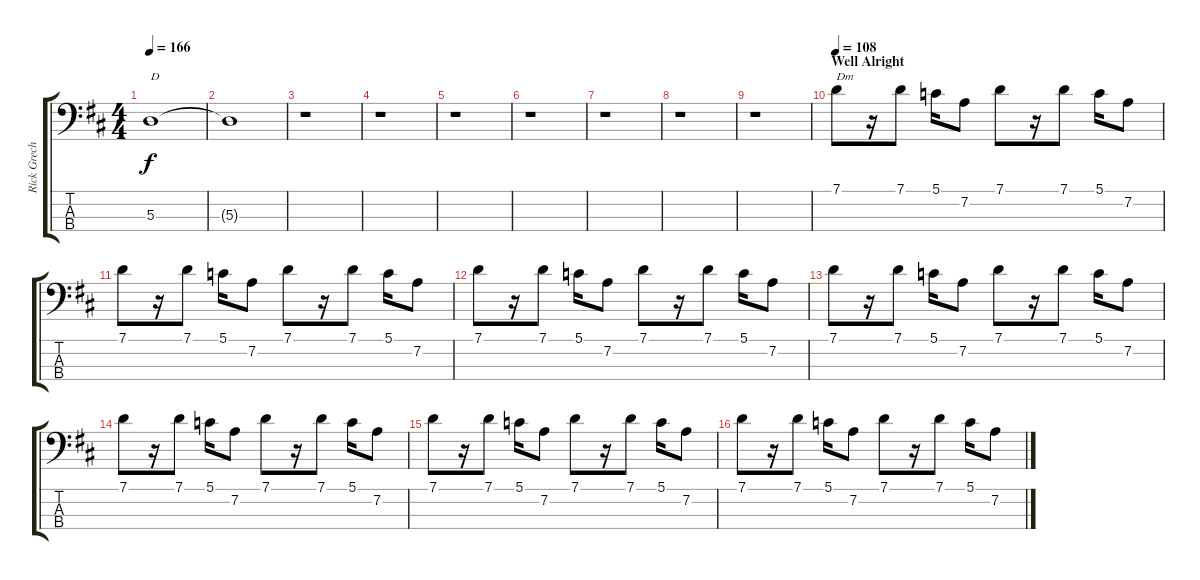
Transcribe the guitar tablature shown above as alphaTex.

\track ("Rick Grech (Bass)" "Rick Grech") {instrument electricbassfinger}
\staff {score tabs}
\tuning (G2 D2 A1 E1) {hide}
\ts (4 4)
\tempo 166
\clef f4
\ks d
5.3.1{txt "D" dy f} |
5.3{t}.1 |
r.1 |
r.1 |
r.1 |
r.1 |
r.1 |
r.1 |
r.1 |
\section ("" "Well Alright")
\tempo 108
7.1.8{txt "Dm" instrument electricbassfinger} r.16 7.1.8 5.1.16 7.2.8 7.1.8 r.16 7.1.8 5.1.16 7.2.8 |
7.1.8 r.16 7.1.8 5.1.16 7.2.8 7.1.8 r.16 7.1.8 5.1.16 7.2.8 |
7.1.8 r.16 7.1.8 5.1.16 7.2.8 7.1.8 r.16 7.1.8 5.1.16 7.2.8 |
7.1.8 r.16 7.1.8 5.1.16 7.2.8 7.1.8 r.16 7.1.8 5.1.16 7.2.8 |
7.1.8 r.16 7.1.8 5.1.16 7.2.8 7.1.8 r.16 7.1.8 5.1.16 7.2.8 |
7.1.8 r.16 7.1.8 5.1.16 7.2.8 7.1.8 r.16 7.1.8 5.1.16 7.2.8 |
7.1.8 r.16 7.1.8 5.1.16 7.2.8 7.1.8 r.16 7.1.8 5.1.16 7.2.8
